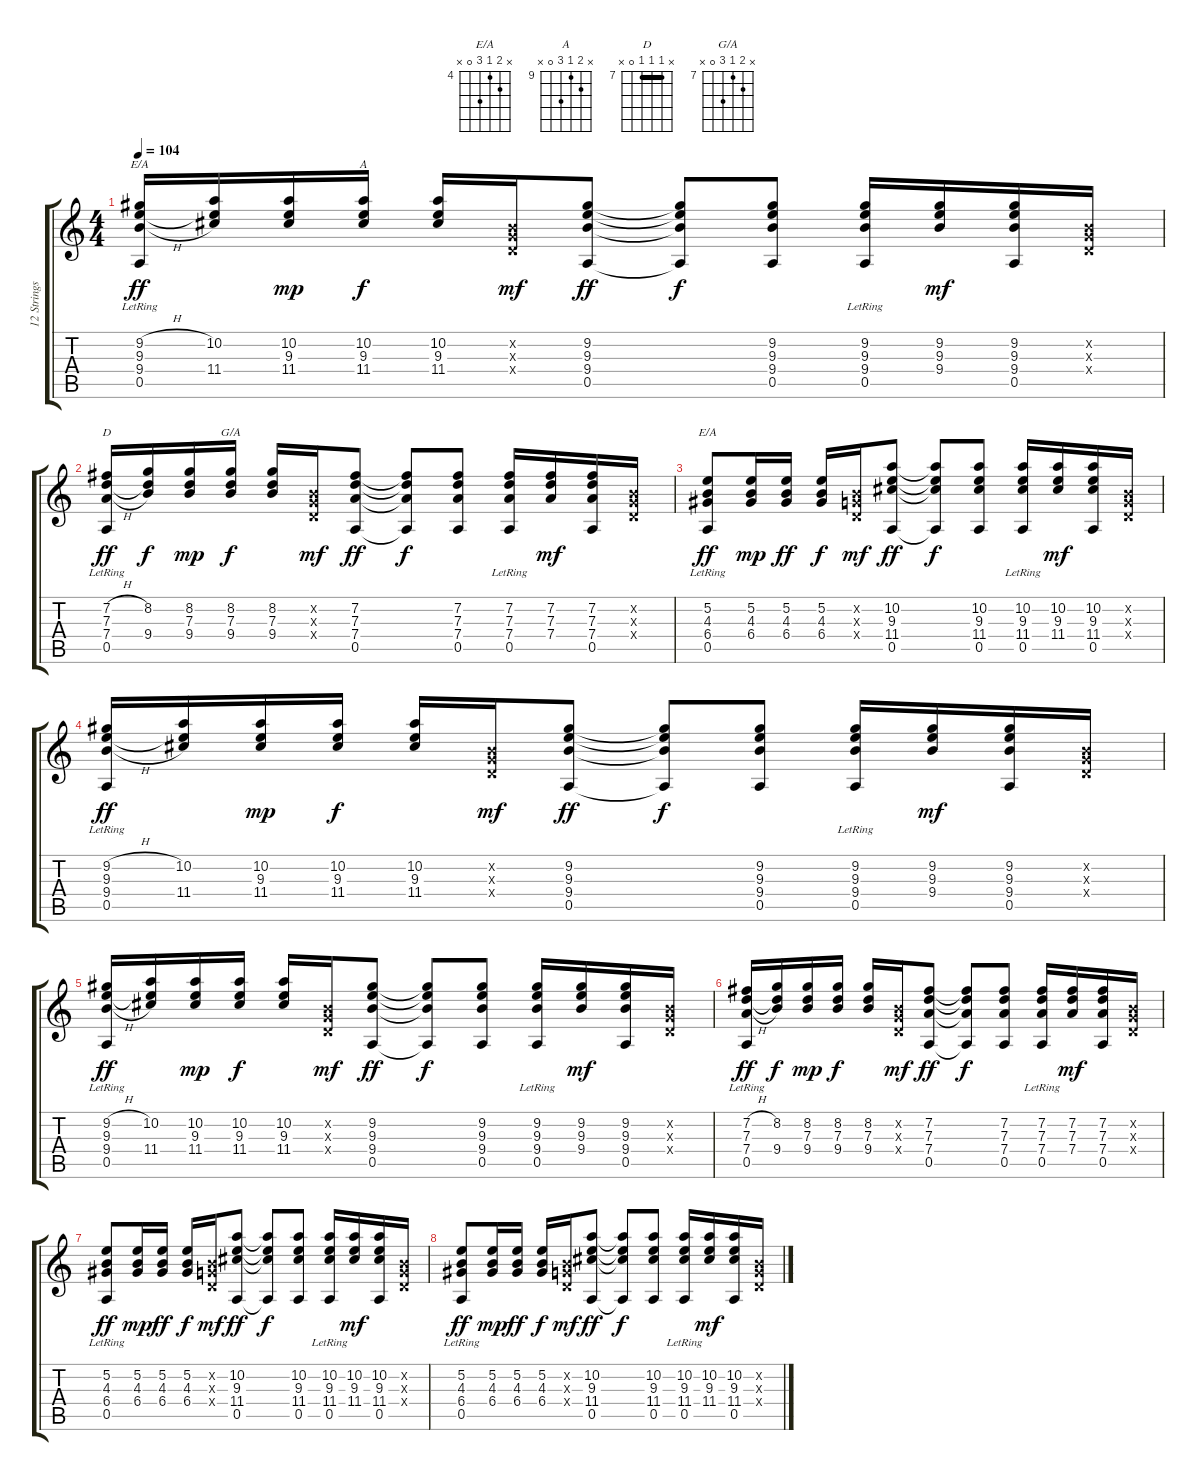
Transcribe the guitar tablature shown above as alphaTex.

\track ("12 Strings" "12 Strings") {instrument acousticguitarsteel}
\staff {score tabs}
\tuning (E4 B3 G3 D3 A2 E2) {hide}
\chord ("E/A" x 9 9 9 0 x) {firstfret 9 barre 9}
\chord ("A" x 10 9 11 0 x) {firstfret 9}
\chord ("D" x 7 7 7 0 x) {firstfret 7 barre 7}
\chord ("G/A" x 8 7 9 0 x) {firstfret 7}
\chord ("E/A" x 5 4 6 0 x) {firstfret 4}
\ts (4 4)
\tempo 104
\clef g2
\ks c
(9.2{h} 9.3{lr} 9.4{h} 0.5{lr}).16{ch "E/A" dy ff} (10.2 9.3{t} 11.4).16 (10.2 9.3 11.4).16{dy mp} (10.2 9.3 11.4).16{ch "A" dy f} (10.2 9.3 11.4).16 (0.2{x} 0.3{x} 0.4{x}).16{dy mf} (9.2 9.3 9.4 0.5).8{dy ff} (9.2{t} 9.3{t} 9.4{t} 0.5{t}).8{dy f} (9.2 9.3 9.4 0.5).8 (9.2 9.3 9.4 0.5{lr}).16 (9.2 9.3 9.4).16{dy mf} (9.2 9.3 9.4 0.5).16 (0.2{x} 0.3{x} 0.4{x}).16 |
(7.2{h} 7.3{lr} 7.4{h} 0.5{lr}).16{ch "D" dy ff} (8.2 7.3{t} 9.4).16{dy f} (8.2 7.3 9.4).16{dy mp} (8.2 7.3 9.4).16{ch "G/A" dy f} (8.2 7.3 9.4).16 (0.2{x} 0.3{x} 0.4{x}).16{dy mf} (7.2 7.3 7.4 0.5).8{dy ff} (7.2{t} 7.3{t} 7.4{t} 0.5{t}).8{dy f} (7.2 7.3 7.4 0.5).8 (7.2 7.3 7.4 0.5{lr}).16 (7.2 7.3 7.4).16{dy mf} (7.2 7.3 7.4 0.5).16 (0.2{x} 0.3{x} 0.4{x}).16 |
(5.2 4.3 6.4 0.5{lr}).8{ch "E/A" dy ff} (5.2 4.3 6.4).16{dy mp} (5.2 4.3 6.4).16{dy ff} (5.2 4.3 6.4).16{dy f} (0.2{x} 0.3{x} 0.4{x}).16{dy mf} (10.2 9.3 11.4 0.5).8{dy ff} (10.2{t} 9.3{t} 11.4{t} 0.5{t}).8{dy f} (10.2 9.3 11.4 0.5).8 (10.2 9.3 11.4 0.5{lr}).16 (10.2 9.3 11.4).16{dy mf} (10.2 9.3 11.4 0.5).16 (0.2{x} 0.3{x} 0.4{x}).16 |
(9.2{h} 9.3{lr} 9.4{h} 0.5{lr}).16{dy ff} (10.2 9.3{t} 11.4).16 (10.2 9.3 11.4).16{dy mp} (10.2 9.3 11.4).16{dy f} (10.2 9.3 11.4).16 (0.2{x} 0.3{x} 0.4{x}).16{dy mf} (9.2 9.3 9.4 0.5).8{dy ff} (9.2{t} 9.3{t} 9.4{t} 0.5{t}).8{dy f} (9.2 9.3 9.4 0.5).8 (9.2 9.3 9.4 0.5{lr}).16 (9.2 9.3 9.4).16{dy mf} (9.2 9.3 9.4 0.5).16 (0.2{x} 0.3{x} 0.4{x}).16 |
(9.2{h} 9.3{lr} 9.4{h} 0.5{lr}).16{dy ff} (10.2 9.3{t} 11.4).16 (10.2 9.3 11.4).16{dy mp} (10.2 9.3 11.4).16{dy f} (10.2 9.3 11.4).16 (0.2{x} 0.3{x} 0.4{x}).16{dy mf} (9.2 9.3 9.4 0.5).8{dy ff} (9.2{t} 9.3{t} 9.4{t} 0.5{t}).8{dy f} (9.2 9.3 9.4 0.5).8 (9.2 9.3 9.4 0.5{lr}).16 (9.2 9.3 9.4).16{dy mf} (9.2 9.3 9.4 0.5).16 (0.2{x} 0.3{x} 0.4{x}).16 |
(7.2{h} 7.3{lr} 7.4{h} 0.5{lr}).16{dy ff} (8.2 7.3{t} 9.4).16{dy f} (8.2 7.3 9.4).16{dy mp} (8.2 7.3 9.4).16{dy f} (8.2 7.3 9.4).16 (0.2{x} 0.3{x} 0.4{x}).16{dy mf} (7.2 7.3 7.4 0.5).8{dy ff} (7.2{t} 7.3{t} 7.4{t} 0.5{t}).8{dy f} (7.2 7.3 7.4 0.5).8 (7.2 7.3 7.4 0.5{lr}).16 (7.2 7.3 7.4).16{dy mf} (7.2 7.3 7.4 0.5).16 (0.2{x} 0.3{x} 0.4{x}).16 |
(5.2 4.3 6.4 0.5{lr}).8{dy ff} (5.2 4.3 6.4).16{dy mp} (5.2 4.3 6.4).16{dy ff} (5.2 4.3 6.4).16{dy f} (0.2{x} 0.3{x} 0.4{x}).16{dy mf} (10.2 9.3 11.4 0.5).8{dy ff} (10.2{t} 9.3{t} 11.4{t} 0.5{t}).8{dy f} (10.2 9.3 11.4 0.5).8 (10.2 9.3 11.4 0.5{lr}).16 (10.2 9.3 11.4).16{dy mf} (10.2 9.3 11.4 0.5).16 (0.2{x} 0.3{x} 0.4{x}).16 |
(5.2 4.3 6.4 0.5{lr}).8{dy ff} (5.2 4.3 6.4).16{dy mp} (5.2 4.3 6.4).16{dy ff} (5.2 4.3 6.4).16{dy f} (0.2{x} 0.3{x} 0.4{x}).16{dy mf} (10.2 9.3 11.4 0.5).8{dy ff} (10.2{t} 9.3{t} 11.4{t} 0.5{t}).8{dy f} (10.2 9.3 11.4 0.5).8 (10.2 9.3 11.4 0.5{lr}).16 (10.2 9.3 11.4).16{dy mf} (10.2 9.3 11.4 0.5).16 (0.2{x} 0.3{x} 0.4{x}).16
